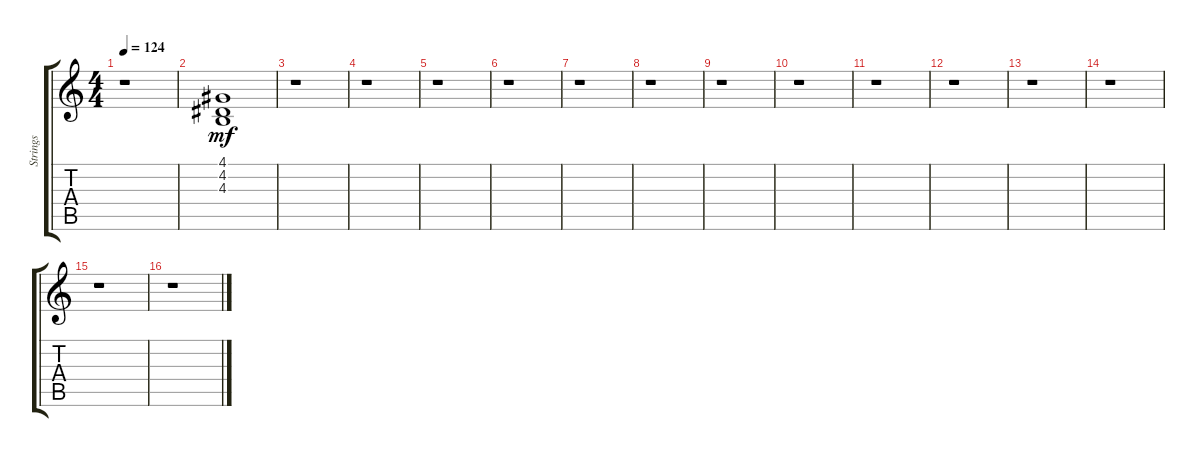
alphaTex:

\track ("Strings" "Strings") {instrument synthstrings1}
\staff {score tabs}
\tuning (E4 B3 G3 D3 A2 E2) {hide}
\ts (4 4)
\tempo 124
\clef g2
\ks c
r.1{dy f} |
(4.1 4.2 4.3).1{dy mf} |
r.1 |
r.1 |
r.1 |
r.1 |
r.1 |
r.1 |
r.1 |
r.1 |
r.1 |
r.1 |
r.1 |
r.1 |
r.1 |
r.1
